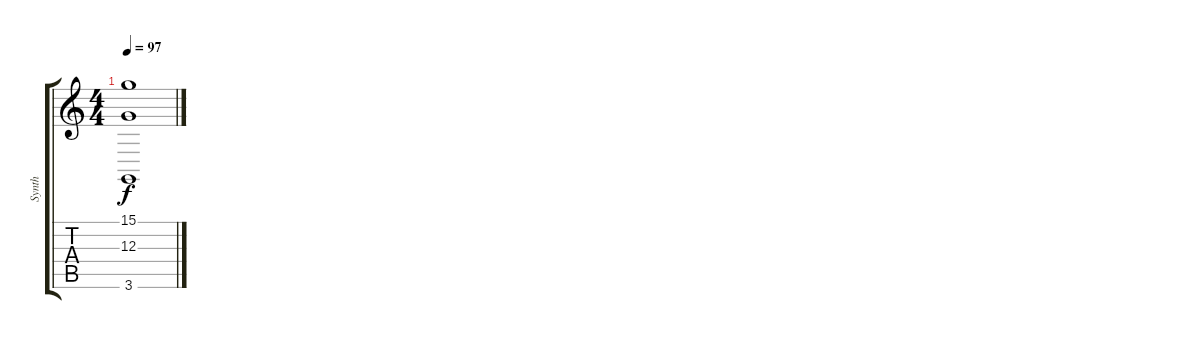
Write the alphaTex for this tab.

\track ("Synth" "Synth") {instrument stringensemble2}
\staff {score tabs}
\tuning (E4 B3 G3 D3 A2 E2) {hide}
\ts (4 4)
\tempo 97
\clef g2
\ks c
(15.1{t} 12.3{t} 3.6{t}).1{dy f}
